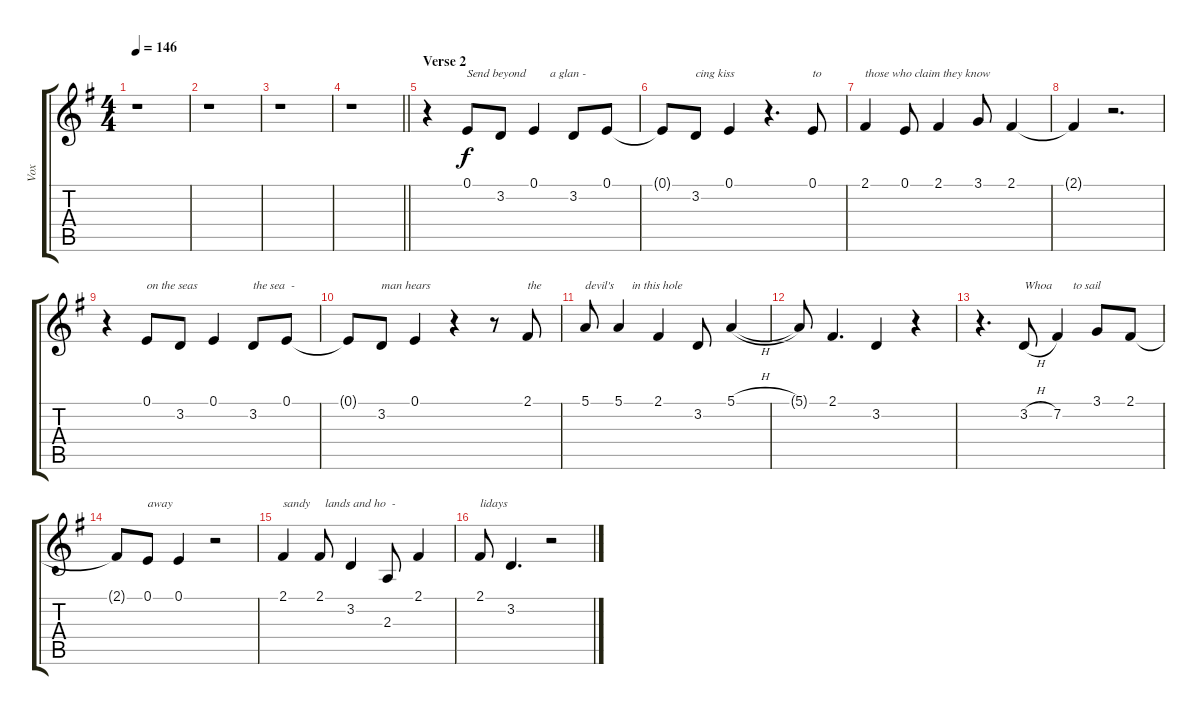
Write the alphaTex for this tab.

\track ("Vox" "Vox") {instrument violin}
\staff {score tabs}
\tuning (E4 B3 G3 D3 A2 E2) {hide}
\ts (4 4)
\tempo 146
\clef g2
\ks g
r.1{dy f} |
r.1 |
r.1 |
\barLineRight lightlight
r.1 |
\section ("" "Verse 2")
r.4 0.1.8{txt "Send beyond        a glan -"} 3.2.8 0.1.4 3.2.8 0.1.8 |
0.1{t}.8 3.2.8{txt "cing kiss"} 0.1.4 r.4{d} 0.1.8{txt "to"} |
2.1.4{txt "those who claim they know"} 0.1.8 2.1.4 3.1.8 2.1.4 |
2.1{t}.4 r.2{d} |
r.4 0.1.8{txt "on the seas"} 3.2.8 0.1.4 3.2.8{txt "the sea  -"} 0.1.8 |
0.1{t}.8 3.2.8{txt "man hears"} 0.1.4 r.4 r.8 2.1.8{txt "the"} |
5.1.8{txt "devil's      in this hole"} 5.1.4 2.1.4 3.2.8 5.1{h}.4 |
5.1{t}.8 2.1.4{d} 3.2.4 r.4 |
r.4{d} 3.2{h}.8{txt "Whoa       to sail"} 7.2.4 3.1.8 2.1.8 |
2.1{t}.8 0.1.8{txt "away"} 0.1.4 r.2 |
2.1.4{txt "sandy     lands and ho  -"} 2.1.8 3.2.4 2.3.8 2.1.4 |
2.1.8{txt "lidays"} 3.2.4{d} r.2
